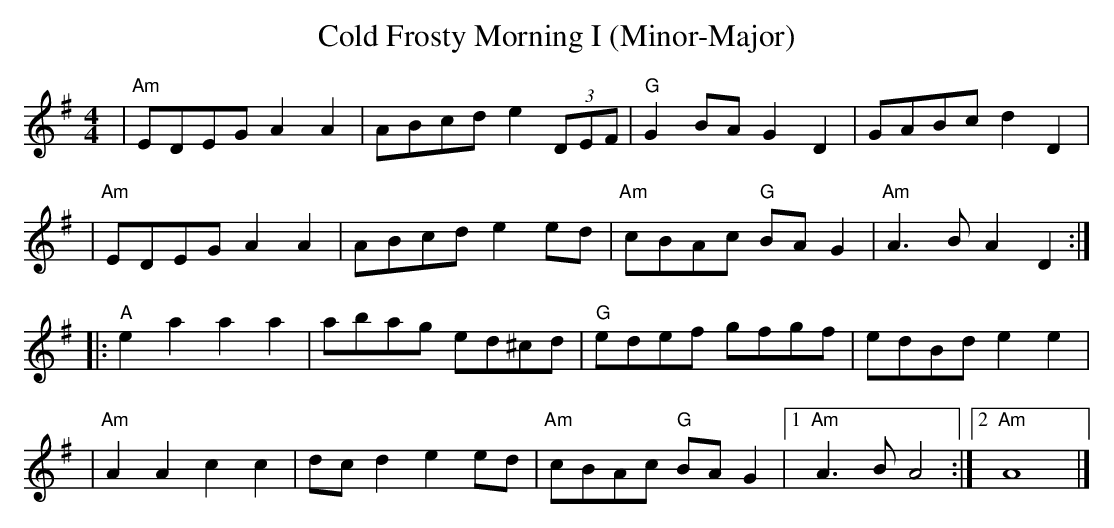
X:1
T: Cold Frosty Morning I (Minor-Major)
M: 4/4
L: 1/8
K: Ador
|"Am"EDEG A2 A2|ABcd e2 (3DEF|"G"G2BAG2D2|GABcd2D2|
| "Am"EDEGA2A2|ABcde2ed|"Am"cBAc "G"BAG2|"Am"A3BA2D2 :|
|:"A"e2a2a2a2|abag ed^cd|"G"edef gfgf|edBde2e2 |
| "Am"A2A2c2c2|dcd2e2ed|"Am"cBAc "G"BAG2|1"Am"A3BA4:|2"Am"A8|]
